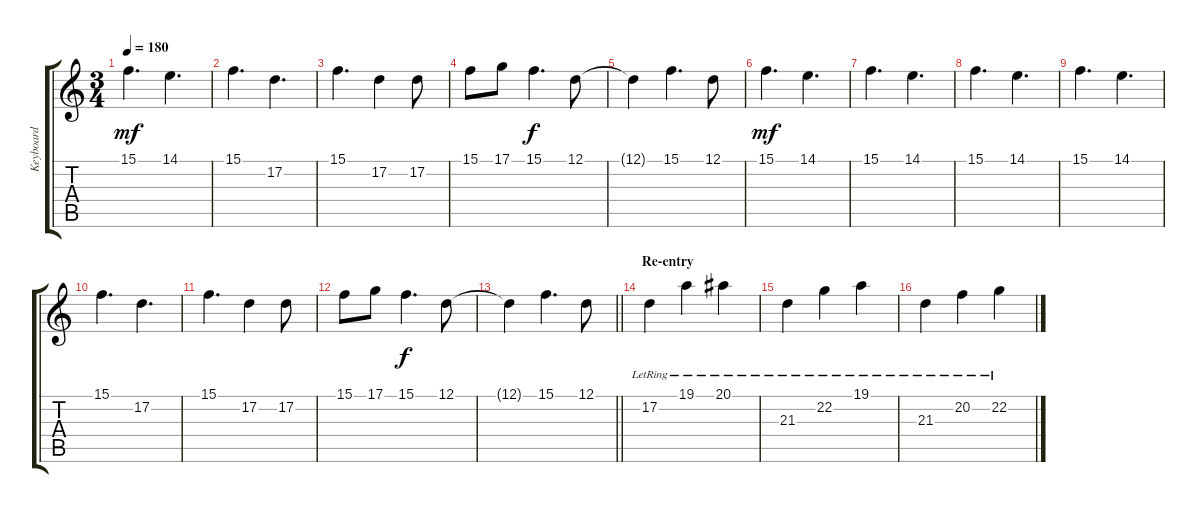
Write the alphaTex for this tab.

\track ("Keyboard" "Keyboard") {instrument brightacousticpiano}
\staff {score tabs}
\tuning (D4 A3 F3 C3 G2 C2) {hide}
\ts (3 4)
\tempo 180
\clef g2
\ks c
15.1.4{d dy mf} 14.1.4{d} |
15.1.4{d} 17.2.4{d} |
15.1.4{d} 17.2.4 17.2.8 |
15.1.8 17.1.8 15.1.4{d dy f} 12.1.8 |
12.1{t}.4 15.1.4{d} 12.1.8 |
15.1.4{d dy mf} 14.1.4{d} |
15.1.4{d} 14.1.4{d} |
15.1.4{d} 14.1.4{d} |
15.1.4{d} 14.1.4{d} |
15.1.4{d} 17.2.4{d} |
15.1.4{d} 17.2.4 17.2.8 |
15.1.8 17.1.8 15.1.4{d dy f} 12.1.8 |
\barLineRight lightlight
12.1{t}.4 15.1.4{d} 12.1.8 |
\section ("" "Re-entry")
17.2{lr}.4 19.1{lr}.4 20.1{lr}.4 |
21.3{lr}.4 22.2{lr}.4 19.1{lr}.4 |
21.3{lr}.4 20.2{lr}.4 22.2{lr}.4
